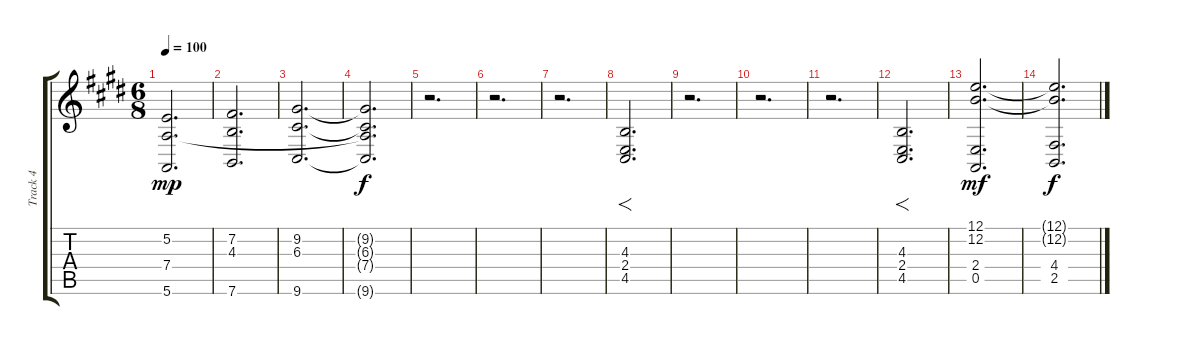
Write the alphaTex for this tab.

\track ("Track 4" "Track 4") {instrument stringensemble1}
\staff {score tabs}
\tuning (E4 B3 G3 D3 A2 E2) {hide}
\ts (6 8)
\tempo 100
\clef g2
\ks c#minor
(5.2 7.4 5.6).2{d dy mp} |
(7.2 4.3 7.6).2{d} |
(9.2 6.3 9.6).2{d} |
(9.2{t} 6.3{t} 7.4{t} 9.6{t}).2{d dy f} |
r.2{d} |
r.2{d} |
r.2{d} |
(4.3 2.4 4.5).2{f d} |
r.2{d} |
r.2{d} |
r.2{d} |
(4.3 2.4 4.5).2{f d} |
(12.1 12.2 2.4 0.5).2{d dy mf} |
(12.1{t} 12.2{t} 4.4 2.5).2{d dy f}
